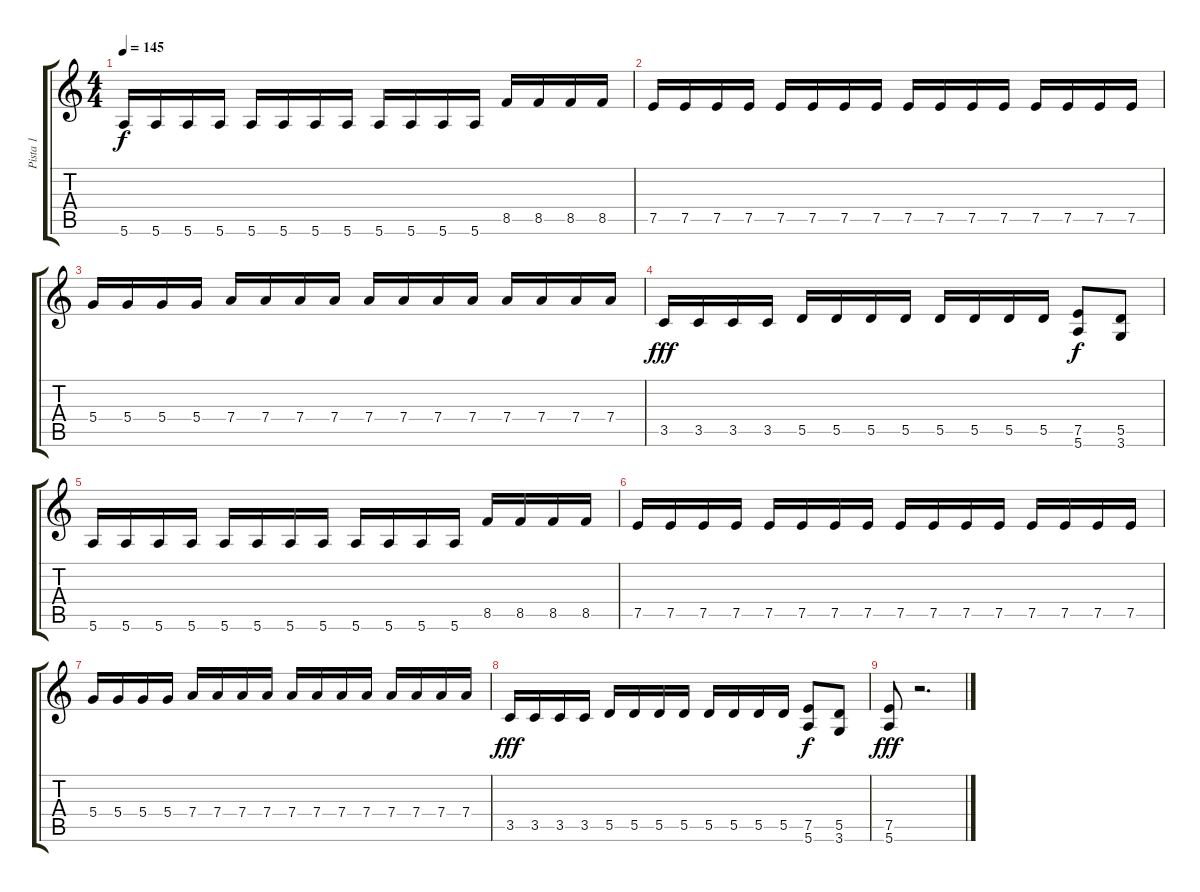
\track ("Pista 1" "Pista 1") {instrument distortionguitar}
\staff {score tabs}
\tuning (E4 B3 G3 D3 A2 E2) {hide}
\ts (4 4)
\tempo 145
\clef g2
\ks c
5.6.16{dy f} 5.6.16 5.6.16 5.6.16 5.6.16 5.6.16 5.6.16 5.6.16 5.6.16 5.6.16 5.6.16 5.6.16 8.5.16 8.5.16 8.5.16 8.5.16 |
7.5.16 7.5.16 7.5.16 7.5.16 7.5.16 7.5.16 7.5.16 7.5.16 7.5.16 7.5.16 7.5.16 7.5.16 7.5.16 7.5.16 7.5.16 7.5.16 |
5.4.16 5.4.16 5.4.16 5.4.16 7.4.16 7.4.16 7.4.16 7.4.16 7.4.16 7.4.16 7.4.16 7.4.16 7.4.16 7.4.16 7.4.16 7.4.16 |
3.5.16{dy fff} 3.5.16 3.5.16 3.5.16 5.5.16 5.5.16 5.5.16 5.5.16 5.5.16 5.5.16 5.5.16 5.5.16 (7.5 5.6).8{dy f} (5.5 3.6).8 |
5.6.16 5.6.16 5.6.16 5.6.16 5.6.16 5.6.16 5.6.16 5.6.16 5.6.16 5.6.16 5.6.16 5.6.16 8.5.16 8.5.16 8.5.16 8.5.16 |
7.5.16 7.5.16 7.5.16 7.5.16 7.5.16 7.5.16 7.5.16 7.5.16 7.5.16 7.5.16 7.5.16 7.5.16 7.5.16 7.5.16 7.5.16 7.5.16 |
5.4.16 5.4.16 5.4.16 5.4.16 7.4.16 7.4.16 7.4.16 7.4.16 7.4.16 7.4.16 7.4.16 7.4.16 7.4.16 7.4.16 7.4.16 7.4.16 |
3.5.16{dy fff} 3.5.16 3.5.16 3.5.16 5.5.16 5.5.16 5.5.16 5.5.16 5.5.16 5.5.16 5.5.16 5.5.16 (7.5 5.6).8{dy f} (5.5 3.6).8 |
(7.5 5.6).8{dy fff} r.2{d}
